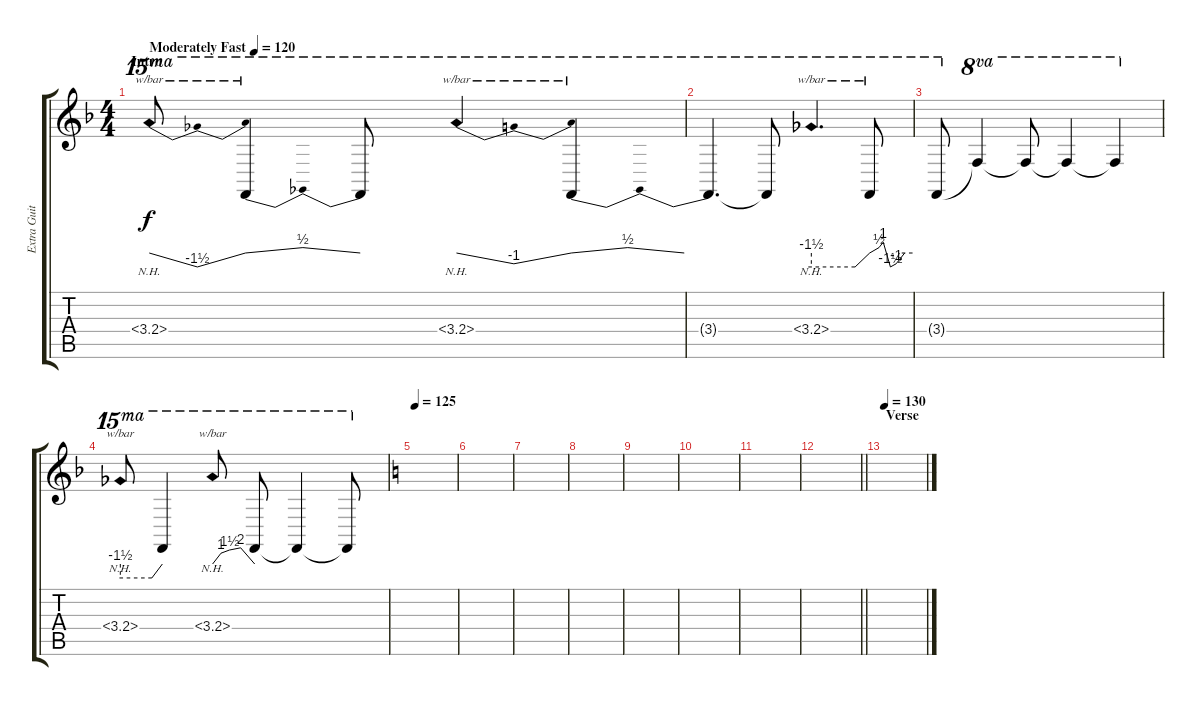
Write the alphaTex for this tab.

\track ("Extra Guitar 1" "Extra Guit") {instrument distortionguitar}
\staff {score tabs}
\tuning (E4 B3 G3 D3 A2 D2) {hide}
\ts (4 4)
\section ("" "Intro")
\tempo (120 "Moderately Fast")
\clef g2
\ks f
3.4{nh}.8{tbe (dip default 0 0 30 -6 60 0) ot 15ma dy f instrument distortionguitar} 3.4{t}.4{tbe (dip default 0 0 30 2 60 0) ot 15ma} 3.4{t}.8{ot 15ma} 3.4{nh}.4{tbe (dip default 0 0 30 -4 60 0) ot 15ma} 3.4{t}.4{tbe (dip default 0 0 30 2 60 0) ot 15ma} |
3.4{t}.4{d ot 15ma} 3.4{t}.8{ot 15ma} 3.4{nh}.4{d tbe (custom default 0 -6 45 -6 60 0) ot 15ma} 3.4{t}.8{tbe (custom default 0 0 13 2 19 4 29 -6 37 -4 49 0 60 0) ot 15ma} |
3.4{t}.8{ot 15ma} 3.4{t}.4{ot 8va} 3.4{t}.8{ot 8va} 3.4{t}.4{ot 8va} 3.4{t}.4{ot 8va} |
3.4{nh}.8{tbe (custom default 0 -6 45 -6 60 0) ot 15ma} 3.4{t}.4{ot 15ma} 3.4{nh}.8{tbe (custom default 0 0 12 4 24 6 40 8 60 0) ot 15ma} 3.4{t}.8{ot 15ma} 3.4{t}.4{ot 15ma} 3.4{t}.8{ot 15ma} |
\tempo 125
\ks c
|
|
|
|
|
|
|
\barLineRight lightlight
|
\section ("" "Verse")
\tempo 130
